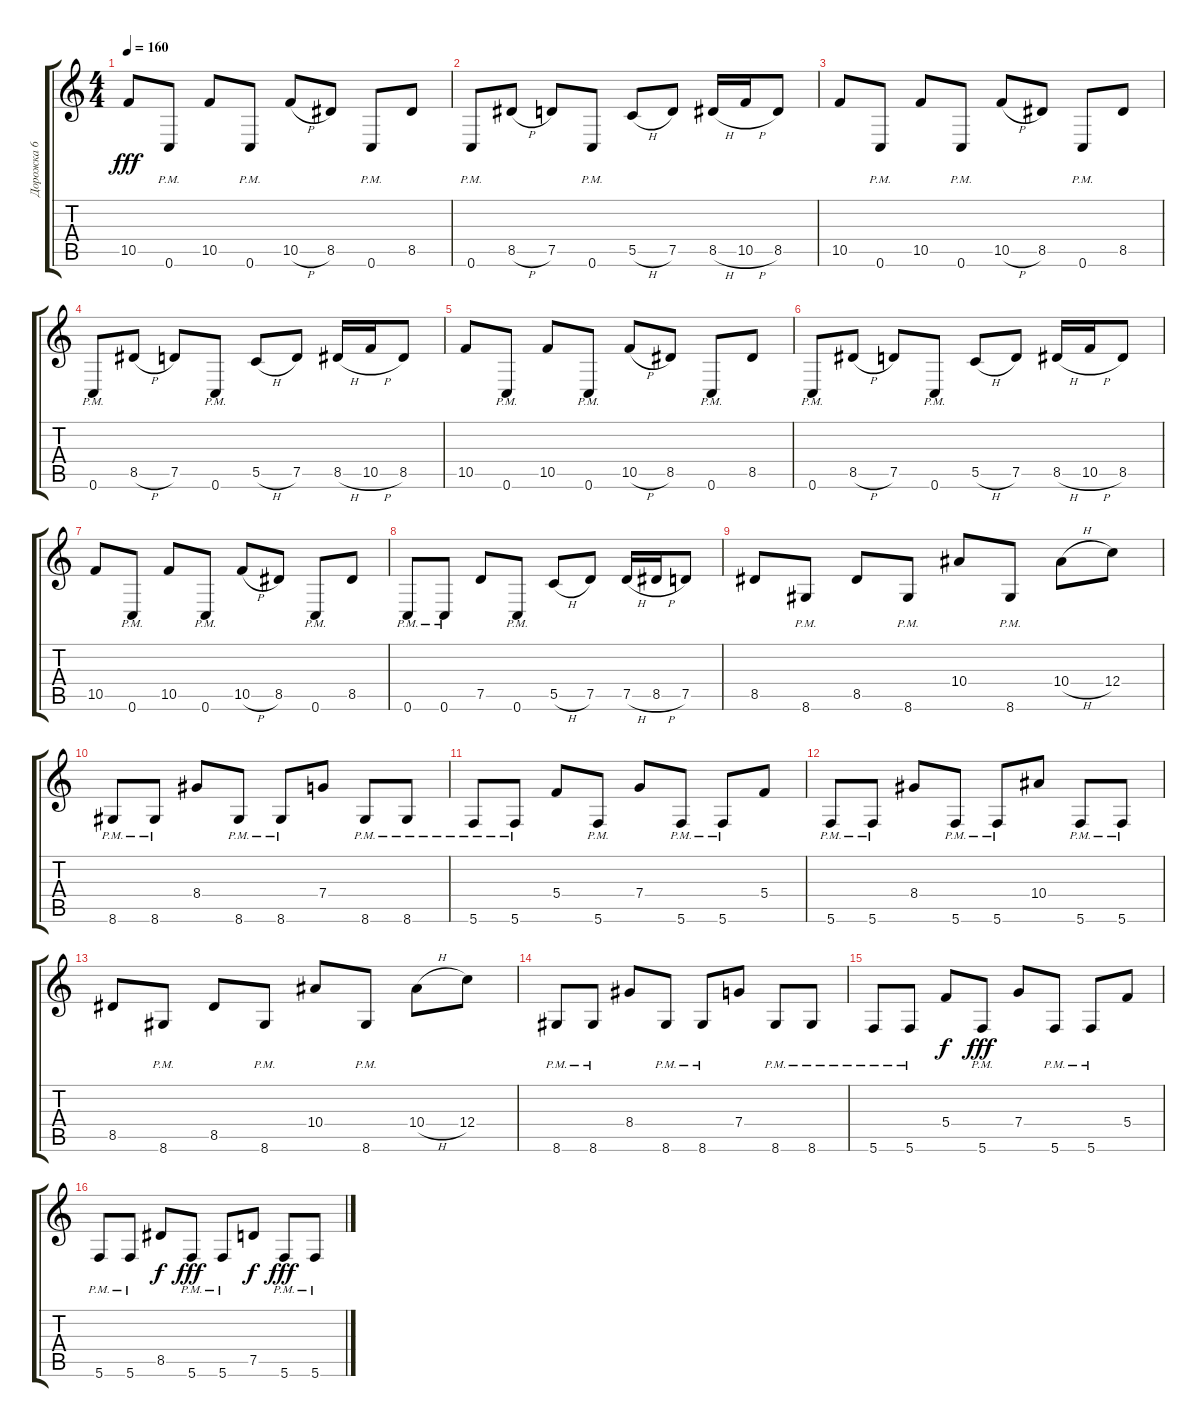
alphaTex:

\track ("Дорожка 6" "Дорожка 6") {instrument distortionguitar}
\staff {score tabs}
\tuning (D4 A3 F3 C3 G2 C2) {hide}
\ts (4 4)
\tempo 160
\clef g2
\ks c
10.5.8{dy fff} 0.6{pm}.8 10.5.8 0.6{pm}.8 10.5{h}.8 8.5.8 0.6{pm}.8 8.5.8 |
0.6{pm}.8 8.5{h}.8 7.5.8 0.6{pm}.8 5.5{h}.8 7.5.8 8.5{h}.16 10.5{h}.16 8.5.8 |
10.5.8 0.6{pm}.8 10.5.8 0.6{pm}.8 10.5{h}.8 8.5.8 0.6{pm}.8 8.5.8 |
0.6{pm}.8 8.5{h}.8 7.5.8 0.6{pm}.8 5.5{h}.8 7.5.8 8.5{h}.16 10.5{h}.16 8.5.8 |
10.5.8 0.6{pm}.8 10.5.8 0.6{pm}.8 10.5{h}.8 8.5.8 0.6{pm}.8 8.5.8 |
0.6{pm}.8 8.5{h}.8 7.5.8 0.6{pm}.8 5.5{h}.8 7.5.8 8.5{h}.16 10.5{h}.16 8.5.8 |
10.5.8 0.6{pm}.8 10.5.8 0.6{pm}.8 10.5{h}.8 8.5.8 0.6{pm}.8 8.5.8 |
0.6{pm}.8 0.6{pm}.8 7.5.8 0.6{pm}.8 5.5{h}.8 7.5.8 7.5{h}.16 8.5{h}.16 7.5.8 |
8.5.8 8.6{pm}.8 8.5.8 8.6{pm}.8 10.4.8 8.6{pm}.8 10.4{h}.8 12.4.8 |
8.6{pm}.8 8.6{pm}.8 8.4.8 8.6{pm}.8 8.6{pm}.8 7.4.8 8.6{pm}.8 8.6{pm}.8 |
5.6{pm}.8 5.6{pm}.8 5.4.8 5.6{pm}.8 7.4.8 5.6{pm}.8 5.6{pm}.8 5.4.8 |
5.6{pm}.8 5.6{pm}.8 8.4.8 5.6{pm}.8 5.6{pm}.8 10.4.8 5.6{pm}.8 5.6{pm}.8 |
8.5.8 8.6{pm}.8 8.5.8 8.6{pm}.8 10.4.8 8.6{pm}.8 10.4{h}.8 12.4.8 |
8.6{pm}.8 8.6{pm}.8 8.4.8 8.6{pm}.8 8.6{pm}.8 7.4.8 8.6{pm}.8 8.6{pm}.8 |
5.6{pm}.8 5.6{pm}.8 5.4.8{dy f} 5.6{pm}.8{dy fff} 7.4.8 5.6{pm}.8 5.6{pm}.8 5.4.8 |
5.6{pm}.8 5.6{pm}.8 8.5.8{dy f} 5.6{pm}.8{dy fff} 5.6{pm}.8 7.5.8{dy f} 5.6{pm}.8{dy fff} 5.6{pm}.8
